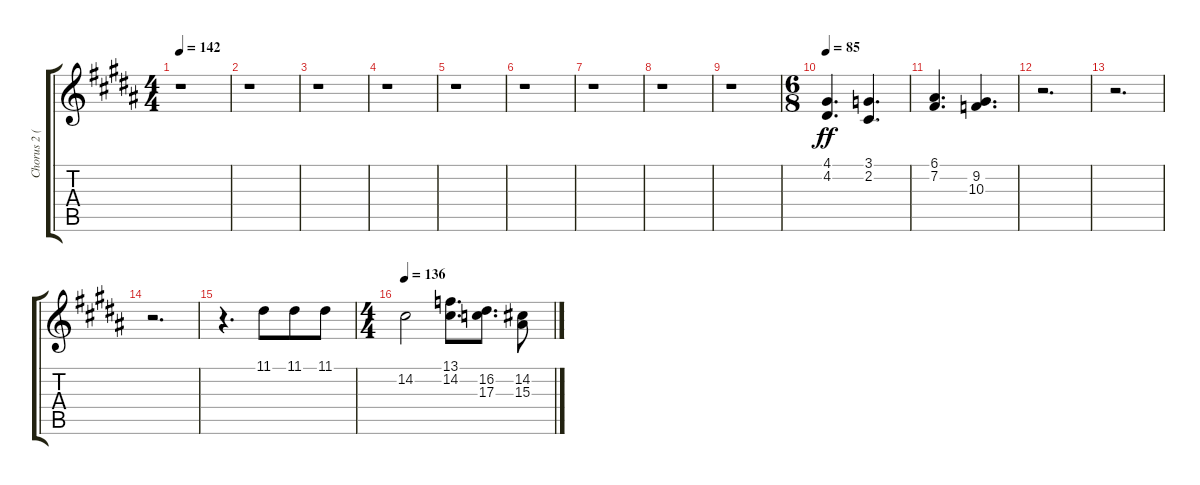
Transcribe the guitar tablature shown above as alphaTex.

\track ("Chorus 2 (Staff 1)" "Chorus 2 (") {instrument lead2sawtooth}
\staff {score tabs}
\tuning (E4 B3 G3 D3 A2 E2) {hide}
\ts (4 4)
\tempo 142
\clef g2
\ks b
r.1{dy ff} |
r.1 |
r.1 |
r.1 |
r.1 |
r.1 |
r.1 |
r.1 |
r.1 |
\ts (6 8)
\tempo 85
(4.1 4.2).4{d} (3.1 2.2).4{d} |
(6.1 7.2).4{d} (9.2 10.3).4{d} |
r.2{d} |
r.2{d} |
r.2{d} |
r.4{d} 11.1.8 11.1.8 11.1.8 |
\ts (4 4)
\tempo 136
14.2.2 (13.1 14.2).8{d} (16.2 17.3).8{d} (14.2 15.3).8
